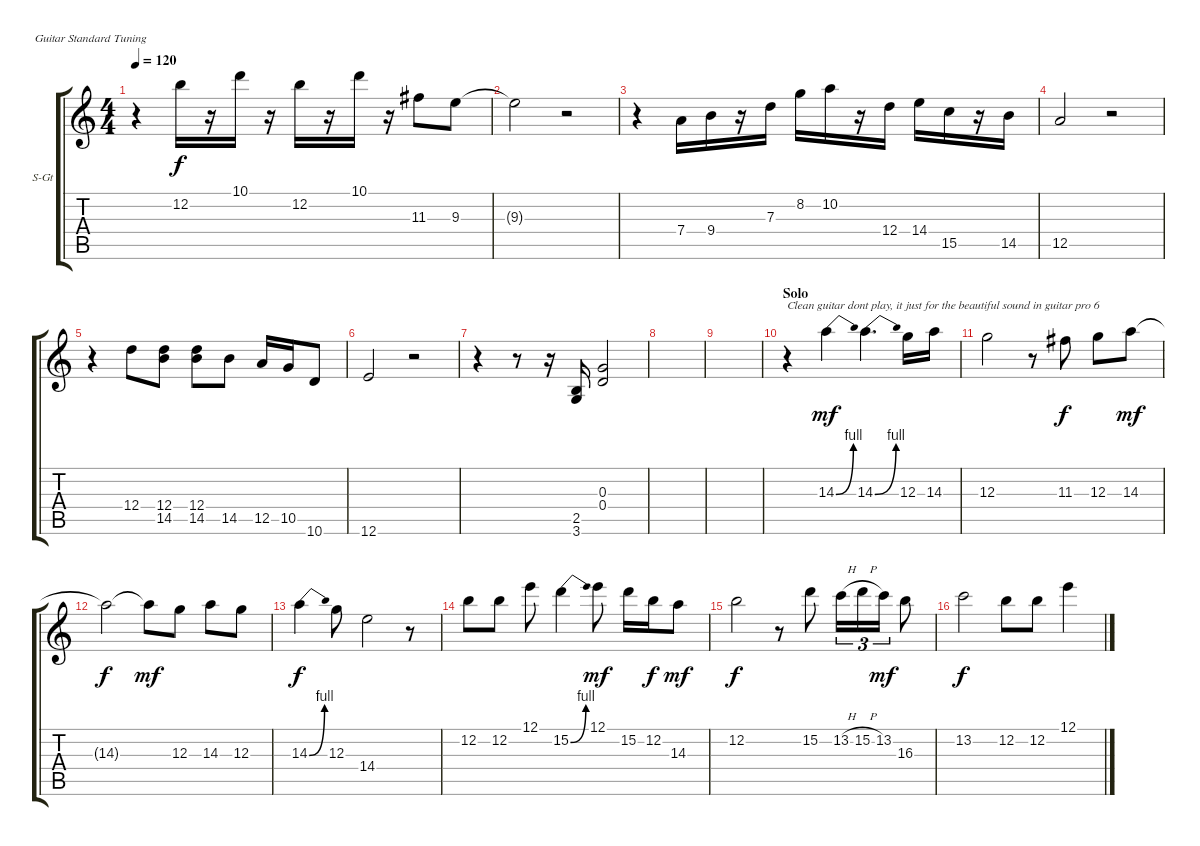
\bracketExtendMode groupsimilarinstruments
\firstSystemTrackNameOrientation horizontal
\otherSystemsTrackNameOrientation horizontal
\track ("Solo-guitar (clean)" "S-Gt") {instrument acousticguitarsteel}
\staff {score tabs}
\tuning (E4 B3 G3 D3 A2 E2)
\ts (4 4)
\tempo 120
\clef g2
\scale
0.333333
\ks c
r.4{dy f} 12.2.16 r.16 10.1.16 r.16 12.2.16 r.16 10.1.16 r.16 11.3.8 9.3.8 |
\scale
0.333333 9.3{t}.2 r.2 |
\scale
0.333333 r.4 7.4.16 9.4.16 r.16 7.3.16 8.2.16 10.2.16 r.16 12.4.16 14.4.16 15.5.16 r.16 14.5.16 |
\scale
0.333333 12.5.2 r.2 |
\scale
0.333333 r.4 12.4.8 (12.4 14.5).8 (12.4 14.5).8 14.5.8 12.5.16 10.5.16 10.6.8 |
\scale
0.333333 12.6.2 r.2 |
\scale
0.333333 r.4 r.8 r.16 (2.5 3.6).16 (0.3 0.4).2 |
\scale
0.333333 |
\scale
0.333333 |
\section ("" "Solo")
\scale
0.333333 r.4{txt "Clean guitar dont play, it just for the beautiful sound in guitar pro 6"} 14.3{be (bend 0 0 15 4)}.4{dy mf} 14.3{be (bend 0 0 15 4)}.4{d} 12.3.16 14.3.16 |
\scale
0.333333 12.3.2 r.8 11.3.8{dy f} 12.3.8 14.3.8{dy mf} |
\scale
0.333333 14.3{t}.2{dy f} 14.3{t}.8{dy mf} 12.3.8 14.3.8 12.3.8 |
\scale
0.333333 14.3{be (bend 0 0 15 4)}.4{dy f} 12.3.8 14.4.2 r.8 |
\scale
0.333333 12.2.8 12.2.8 12.1.8 15.2{be (bend 0 0 30 4)}.4 12.1.8{dy mf} 15.2.16 12.2.16{dy f} 14.3.8{dy mf} |
\scale
0.333333 12.2.2{dy f} r.8 15.2.8 13.2{h}.16{tu (3 2)} 15.2{h}.16{tu (3 2)} 13.2.16{tu (3 2) dy mf} 16.3.8 |
\scale
0.333333 13.2.2{dy f} 12.2.8 12.2.8 12.1.4
